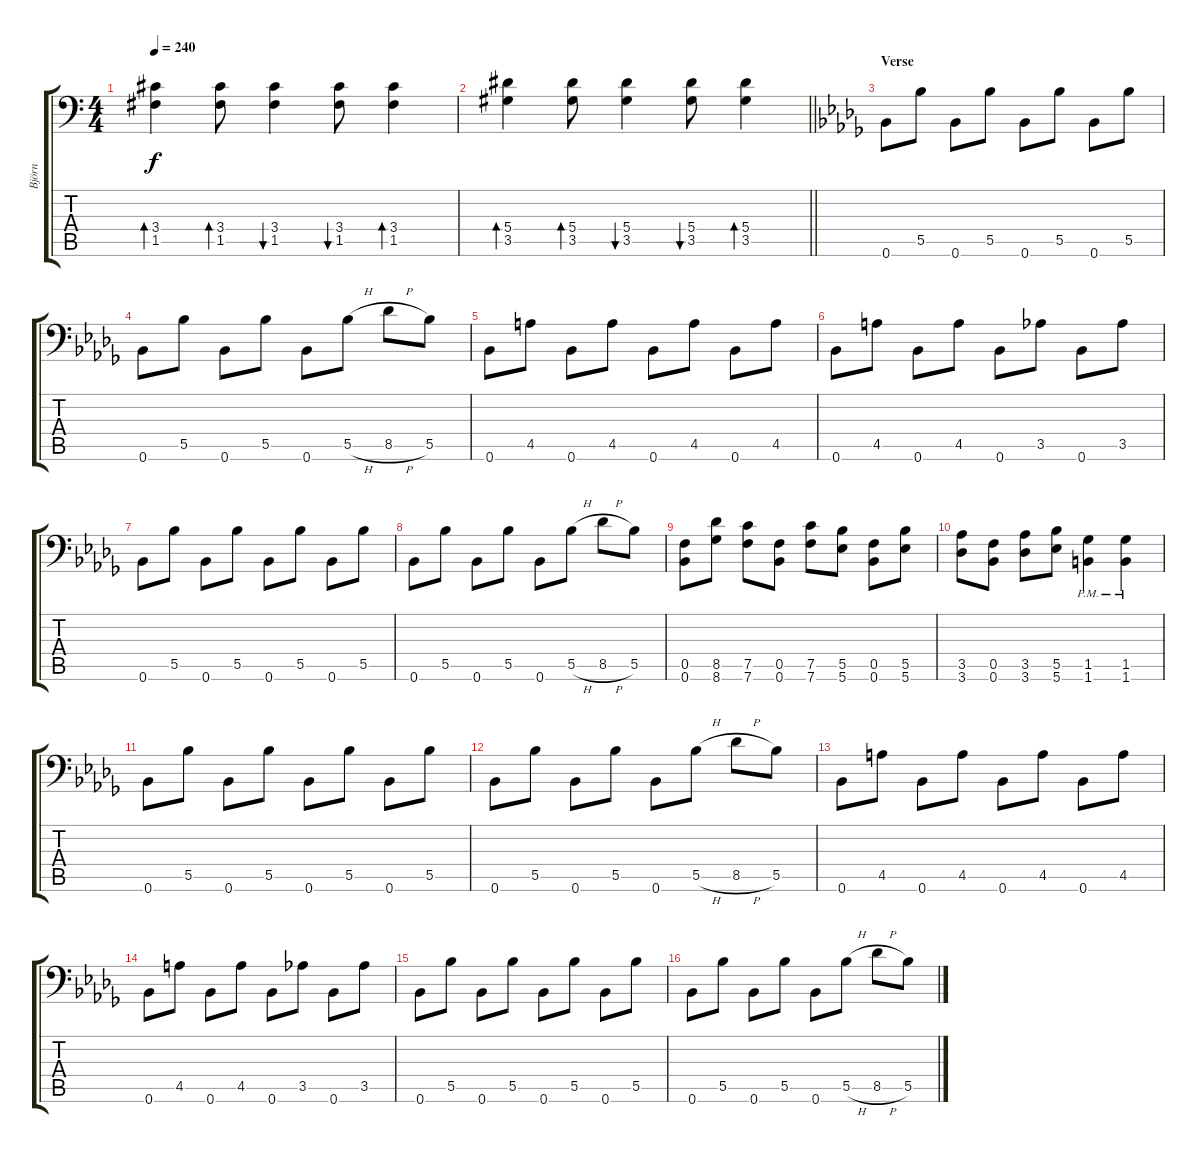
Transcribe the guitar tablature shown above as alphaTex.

\track ("Björn" "Björn") {instrument distortionguitar}
\staff {score tabs}
\tuning (C4 G3 Eb3 Bb2 F2 Bb1) {hide}
\ts (4 4)
\tempo 240
\clef f4
\ks c
(3.4 1.5).4{bd 60 dy f} (3.4 1.5).8{bd 60} (3.4 1.5).4{bu 60} (3.4 1.5).8{bu 60} (3.4 1.5).4{bd 60} |
\barLineRight lightlight
(5.4 3.5).4{bd 60} (5.4 3.5).8{bd 60} (5.4 3.5).4{bu 60} (5.4 3.5).8{bu 60} (5.4 3.5).4{bd 60} |
\section ("" "Verse")
\ks bbminor
0.6.8 5.5.8 0.6.8 5.5.8 0.6.8 5.5.8 0.6.8 5.5.8 |
0.6.8 5.5.8 0.6.8 5.5.8 0.6.8 5.5{h}.8 8.5{h}.8 5.5.8 |
0.6.8 4.5.8 0.6.8 4.5.8 0.6.8 4.5.8 0.6.8 4.5.8 |
0.6.8 4.5.8 0.6.8 4.5.8 0.6.8 3.5.8 0.6.8 3.5.8 |
0.6.8 5.5.8 0.6.8 5.5.8 0.6.8 5.5.8 0.6.8 5.5.8 |
0.6.8 5.5.8 0.6.8 5.5.8 0.6.8 5.5{h}.8 8.5{h}.8 5.5.8 |
(0.5 0.6).8 (8.5 8.6).8 (7.5 7.6).8 (0.5 0.6).8 (7.5 7.6).8 (5.5 5.6).8 (0.5 0.6).8 (5.5 5.6).8 |
(3.5 3.6).8 (0.5 0.6).8 (3.5 3.6).8 (5.5 5.6).8 (1.5{pm} 1.6{pm}).4 (1.5{pm} 1.6{pm}).4 |
0.6.8 5.5.8 0.6.8 5.5.8 0.6.8 5.5.8 0.6.8 5.5.8 |
0.6.8 5.5.8 0.6.8 5.5.8 0.6.8 5.5{h}.8 8.5{h}.8 5.5.8 |
0.6.8 4.5.8 0.6.8 4.5.8 0.6.8 4.5.8 0.6.8 4.5.8 |
0.6.8 4.5.8 0.6.8 4.5.8 0.6.8 3.5.8 0.6.8 3.5.8 |
0.6.8 5.5.8 0.6.8 5.5.8 0.6.8 5.5.8 0.6.8 5.5.8 |
0.6.8 5.5.8 0.6.8 5.5.8 0.6.8 5.5{h}.8 8.5{h}.8 5.5.8
